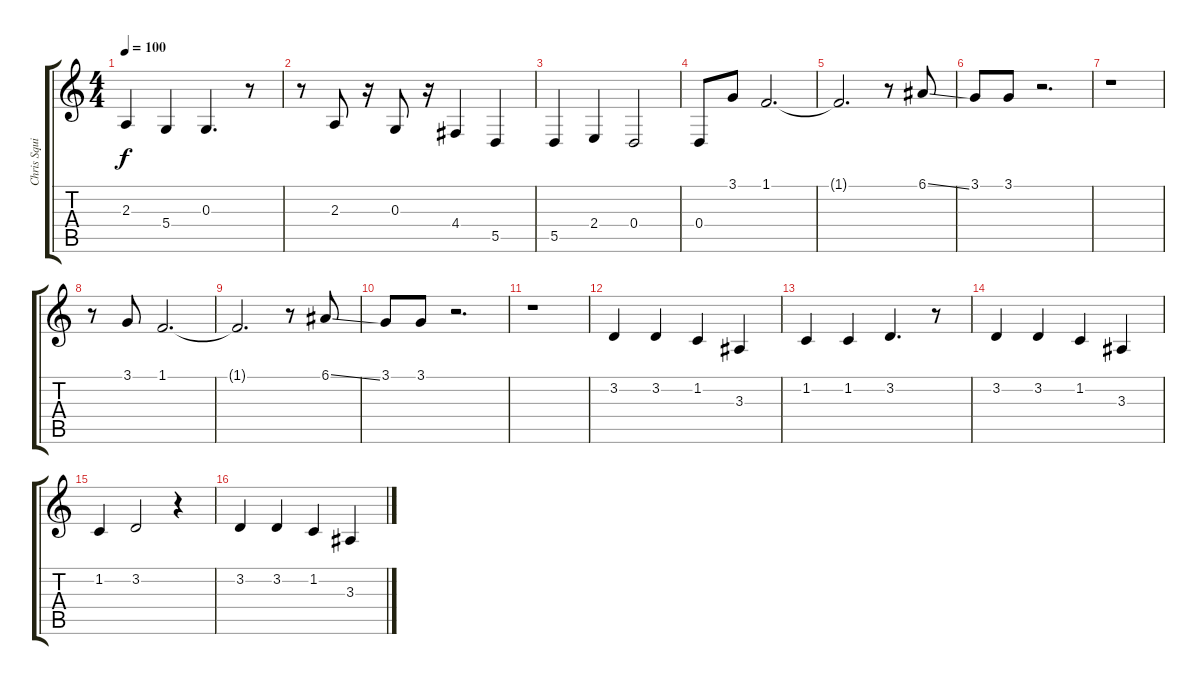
\track ("Chris Squire" "Chris Squi") {instrument choiraahs}
\staff {score tabs}
\tuning (E4 B3 G3 D3 A2 E2) {hide}
\ts (4 4)
\tempo 100
\clef g2
\ks c
2.3.4{dy f} 5.4.4 0.3.4{d} r.8 |
r.8 2.3.8 r.16 0.3.8 r.16 4.4.4 5.5.4 |
5.5.4 2.4.4 0.4.2 |
0.4.8 3.1.8 1.1.2{d} |
1.1{t}.2{d} r.8 6.1{ss}.8 |
3.1.8 3.1.8 r.2{d} |
r.1 |
r.8 3.1.8 1.1.2{d} |
1.1{t}.2{d} r.8 6.1{ss}.8 |
3.1.8 3.1.8 r.2{d} |
r.1 |
3.2.4 3.2.4 1.2.4 3.3.4 |
1.2.4 1.2.4 3.2.4{d} r.8 |
3.2.4 3.2.4 1.2.4 3.3.4 |
1.2.4 3.2.2 r.4 |
3.2.4 3.2.4 1.2.4 3.3.4
